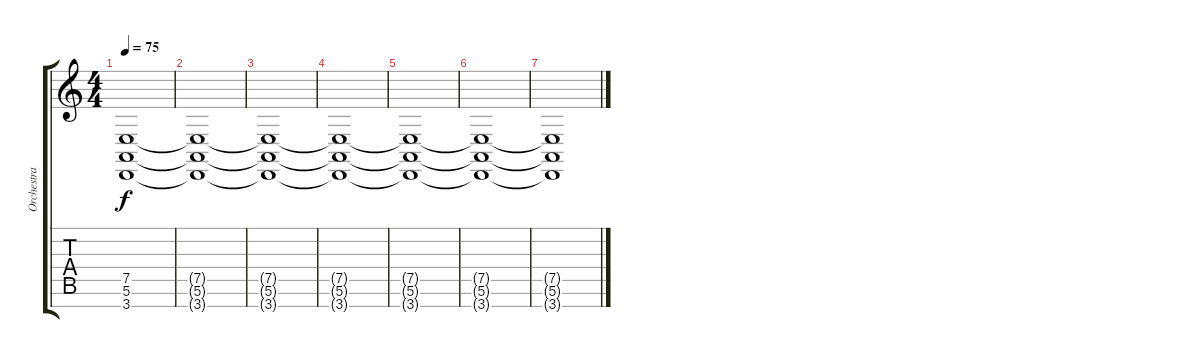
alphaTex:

\track ("Orchestra" "Orchestra") {instrument tremolostrings}
\staff {score tabs}
\tuning (E4 B3 G3 D3 A2 E2 B1) {hide}
\ts (4 4)
\tempo 75
\clef g2
\ks c
(7.5{t} 5.6{t} 3.7{t}).1{dy f} |
(7.5{t} 5.6{t} 3.7{t}).1 |
(7.5{t} 5.6{t} 3.7{t}).1 |
(7.5{t} 5.6{t} 3.7{t}).1{volume 0} |
(7.5{t} 5.6{t} 3.7{t}).1 |
(7.5{t} 5.6{t} 3.7{t}).1 |
(7.5{t} 5.6{t} 3.7{t}).1
